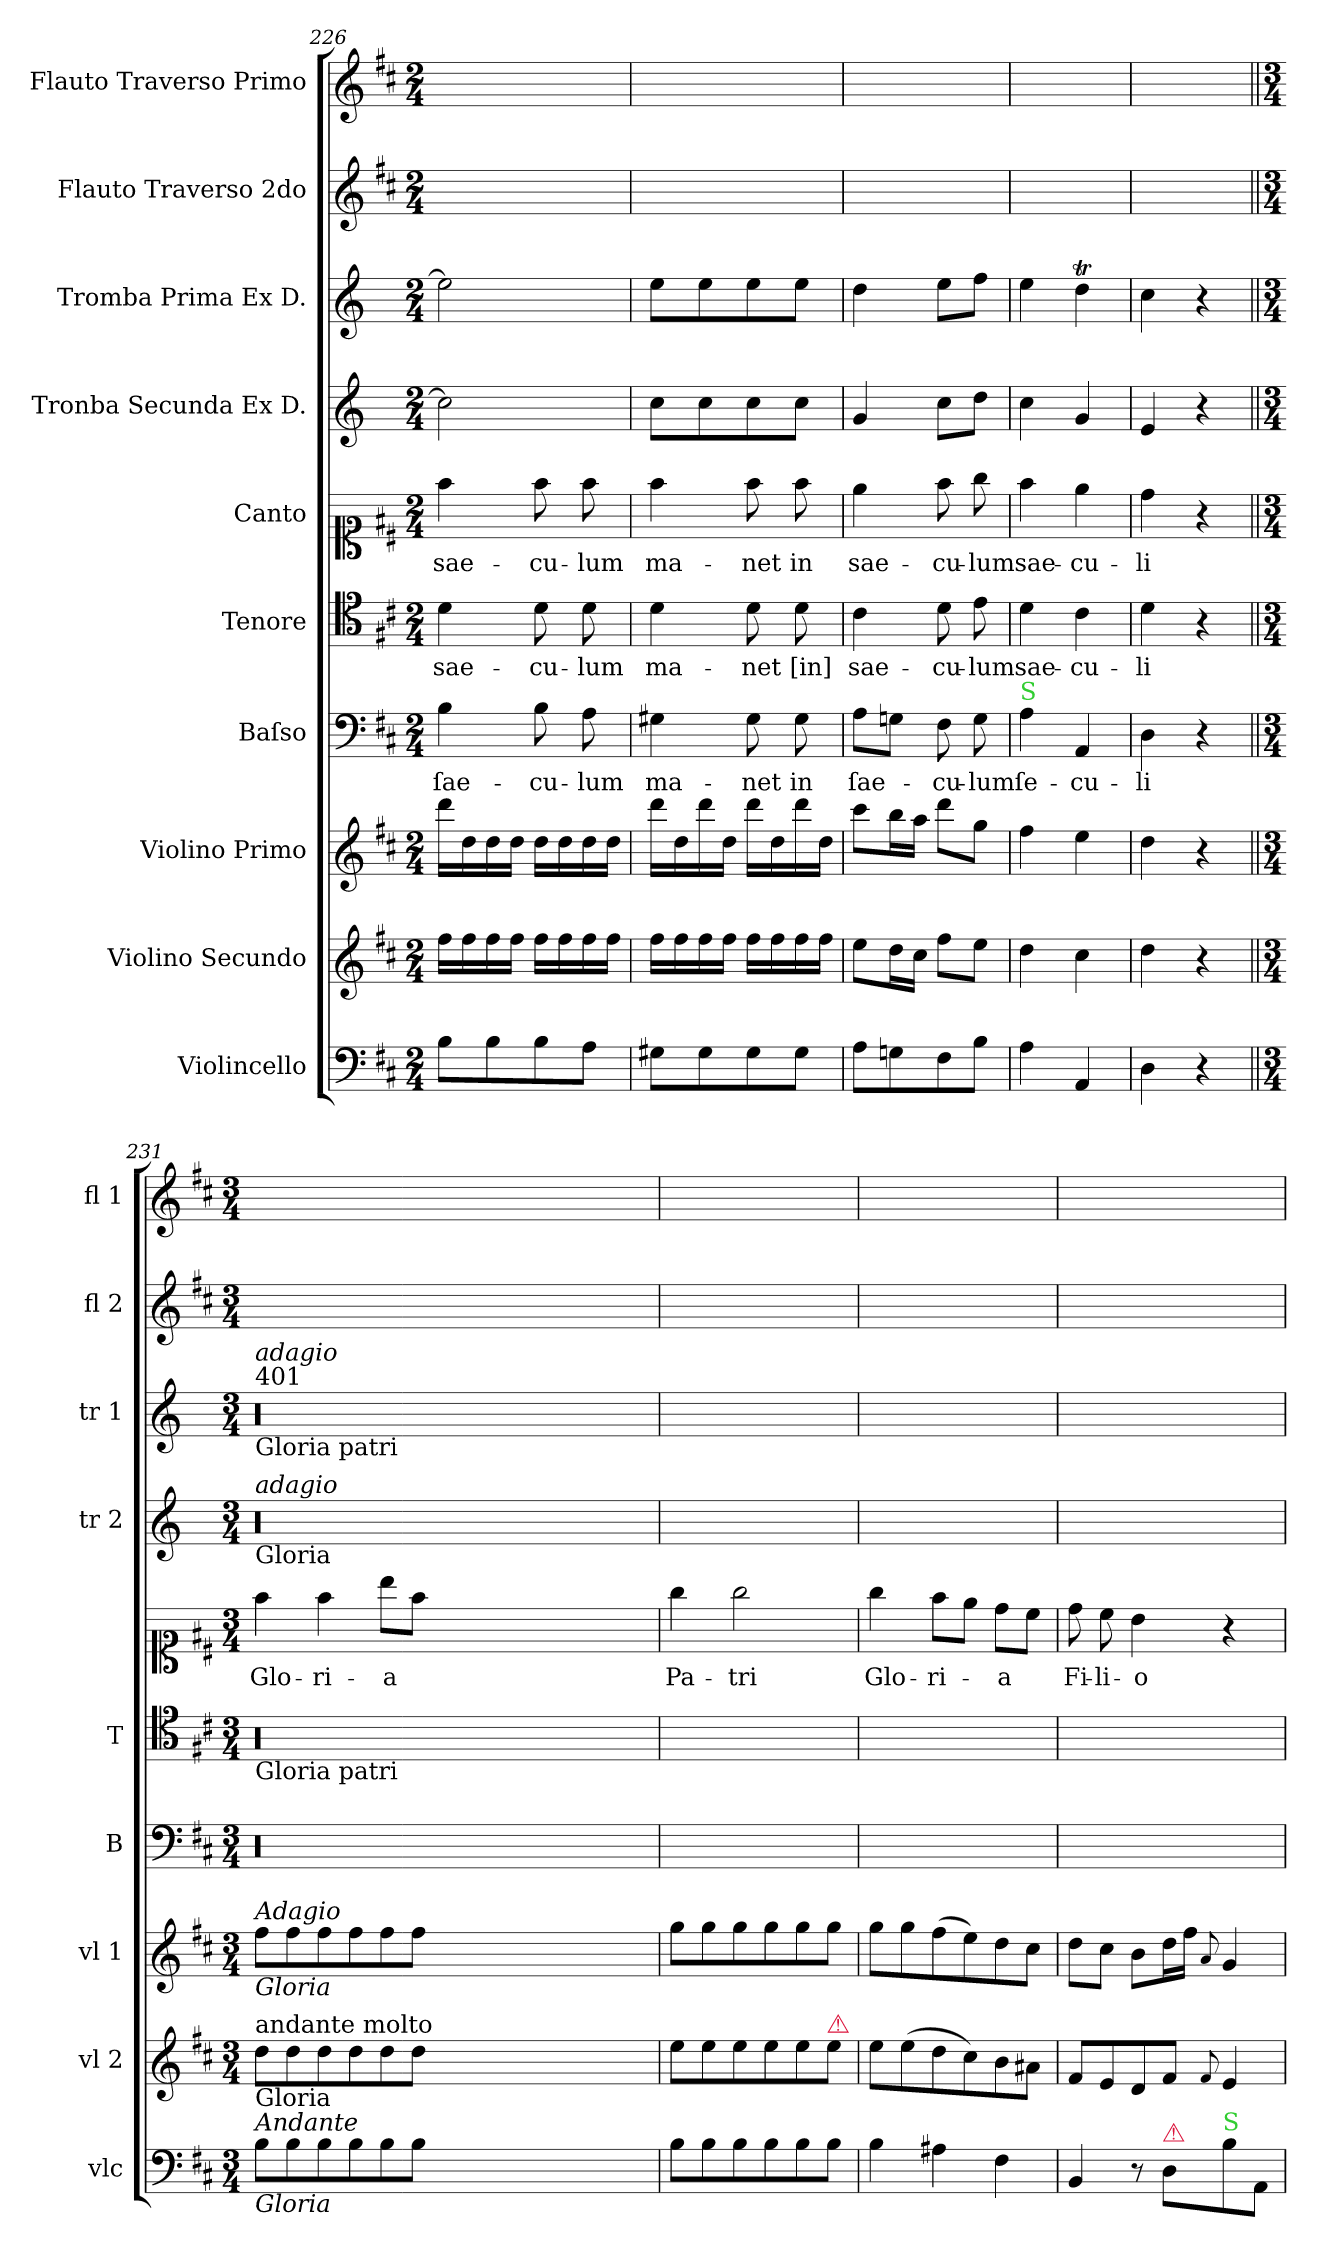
**kern	**kern	**dynam	**kern	**kern	**text	**kern	**text	**kern	**text	**kern	**kern	**kern	**kern
*part10	*part9	*part9	*part8	*part7	*part7	*part6	*part6	*part5	*part5	*part4	*part3	*part2	*part1
*staff10	*staff9	*staff9	*staff8	*staff7	*staff7	*staff6	*staff6	*staff5	*staff5	*staff4	*staff3	*staff2	*staff1
*I"Violincello	*I"Violino Secundo	*	*I"Violino Primo	*I"Baſso	*	*I"Tenore	*	*I"Canto	*	*I"Tronba Secunda Ex D.	*I"Tromba Prima Ex D.	*I"Flauto Traverso 2do	*I"Flauto Traverso Primo
*I'vlc	*I'vl 2	*	*I'vl 1	*I'B	*	*I'T	*	*	*	*I'tr 2	*I'tr 1	*I'fl 2	*I'fl 1
*clefF4	*clefG2	*	*clefG2	*clefF4	*	*clefC4	*	*clefC1	*	*clefG2	*clefG2	*clefG2	*clefG2
*	*	*	*	*	*	*	*	*	*	*ITrd-1c-2	*ITrd-1c-2	*	*
*k[f#c#]	*k[f#c#]	*	*k[f#c#]	*k[f#c#]	*	*k[f#c#]	*	*k[f#c#]	*	*k[f#c#]	*k[f#c#]	*k[f#c#]	*k[f#c#]
*D:	*D:	*	*D:	*D:	*	*D:	*	*D:	*	*	*	*D:	*D:
*M2/4	*M2/4	*	*M2/4	*M2/4	*	*M2/4	*	*M2/4	*	*M2/4	*M2/4	*M2/4	*M2/4
=226	=226	=226	=226	=226	=226	=226	=226	=226	=226	=226	=226	=226	=226
8B\L	16ff#\LL	.	16ddd\LL	4B\	ſae-	4d\	sae-	4ff#\	sae-	2dd\]	2ff#\]	2ryy	2ryy
.	16ff#\	.	16dd\	.	.	.	.	.	.	.	.	.	.
8B\	16ff#\	.	16dd\	.	.	.	.	.	.	.	.	.	.
.	16ff#\JJ	.	16dd\JJ	.	.	.	.	.	.	.	.	.	.
8B\	16ff#\LL	.	16dd\LL	8B\	-cu-	8d\	-cu-	8ff#\	-cu-	.	.	.	.
.	16ff#\	.	16dd\	.	.	.	.	.	.	.	.	.	.
8A\J	16ff#\	.	16dd\	8A\	-lum	8d\	-lum	8ff#\	-lum	.	.	.	.
.	16ff#\JJ	.	16dd\JJ	.	.	.	.	.	.	.	.	.	.
=227	=227	=227	=227	=227	=227	=227	=227	=227	=227	=227	=227	=227	=227
8G#X\L	16ff#\LL	.	16ddd\LL	4G#X\	ma-	4d\	ma-	4ff#\	ma-	8dd\L	8ff#\L	2ryy	2ryy
.	16ff#\	.	16dd\	.	.	.	.	.	.	.	.	.	.
8G#\	16ff#\	.	16ddd\	.	.	.	.	.	.	8dd\	8ff#\	.	.
.	16ff#\JJ	.	16dd\JJ	.	.	.	.	.	.	.	.	.	.
8G#\	16ff#\LL	.	16ddd\LL	8G#\	-net	8d\	-net	8ff#\	-net	8dd\	8ff#\	.	.
.	16ff#\	.	16dd\	.	.	.	.	.	.	.	.	.	.
8G#\J	16ff#\	.	16ddd\	8G#\	in	8d\	[in]	8ff#\	in	8dd\J	8ff#\J	.	.
.	16ff#\JJ	.	16dd\JJ	.	.	.	.	.	.	.	.	.	.
=228	=228	=228	=228	=228	=228	=228	=228	=228	=228	=228	=228	=228	=228
8A\L	8ee\L	.	8ccc#\L	8A\L	ſae-	4c#\	sae-	4ee\	sae-	4a/	4ee\	2ryy	2ryy
8Gn\	16dd\L	.	16bb\L	8Gn\J	.	.	.	.	.	.	.	.	.
.	16cc#\JJ	.	16aa\JJ	.	.	.	.	.	.	.	.	.	.
8F#\	8ff#\L	.	8ddd\L	8F#\	-cu-	8d\	-cu-	8ff#\	-cu-	8dd\L	8ff#\L	.	.
8B\J	8ee\J	.	8gg\J	8G\	-lum	8e\	-lum	8gg\	-lum	8ee\J	8gg\J	.	.
=229	=229	=229	=229	=229	=229	=229	=229	=229	=229	=229	=229	=229	=229
!	!	!	!	!LO:TX:a:color=limegreen:t=S	!	!	!	!	!	!	!	!	!
4A\	4dd\	.	4ff#\	4A\	ſe-	4d\	sae-	4ff#\	sae-	4dd\	4ff#\	2ryy	2ryy
4AA/	4cc#\	.	4ee\	4AA/	-cu-	4c#\	-cu-	4ee\	-cu-	4a/	4eeT\	.	.
=230	=230	=230	=230	=230	=230	=230	=230	=230	=230	=230	=230	=230	=230
4D\	4dd\	.	4dd\	4D\	-li	4d\	-li	4dd\	-li	4f#/	4dd\	2ryy	2ryy
4r	4r	.	4r	4r	.	4r	.	4r	.	4r	4r	.	.
=231||	=231||	=231||	=231||	=231||	=231||	=231||	=231||	=231||	=231||	=231||	=231||	=231||	=231||
*M3/4	*M3/4	*	*M3/4	*M3/4	*	*M3/4	*	*M3/4	*	*M3/4	*M3/4	*M3/4	*M3/4
!	!	!	!	!	!	!	!	!	!	!	!LO:TX:a:t=401	!	!
!	!	!	!	!	!	!	!	!	!	!	!LO:TX:a:i:t=adagio	!	!
!	!	!	!	!	!	!	!	!	!	!	!LO:TX:b:t=Gloria patri	!	!
!	!	!	!	!	!	!	!	!	!	!LO:TX:a:i:t=adagio	!	!	!
!	!	!	!	!	!	!	!	!	!	!LO:TX:b:t=Gloria	!	!	!
!	!	!	!	!	!	!LO:TX:b:t=Gloria patri	!	!	!	!	!	!	!
!	!	!	!LO:TX:a:i:t=Adagio	!	!	!	!	!	!	!	!	!	!
!	!	!	!LO:TX:b:i:t=Gloria	!	!	!	!	!	!	!	!	!	!
!	!LO:TX:a:t=andante molto	!	!	!	!	!	!	!	!	!	!	!	!
!	!LO:TX:b:t=Gloria	!	!	!	!	!	!	!	!	!	!	!	!
!LO:TX:b:i:t=Gloria	!	!	!	!	!	!	!	!	!	!	!	!	!
!LO:TX:a:i:t=Andante	!	!	!	!	!	!	!	!	!	!	!	!	!
!	!	!	!	!LO:N:vis=00	!	!LO:N:vis=00	!	!	!	!LO:N:vis=00	!LO:N:vis=00	!	!
8B\L	8dd\L	.	8ff#\L	0.r	.	0.r	.	4ff#\	Glo-	0.r	0.r	2.ryy	2.ryy
8B\	8dd\	.	8ff#\	.	.	.	.	.	.	.	.	.	.
8B\	8dd\	.	8ff#\	.	.	.	.	4ff#\	-ri-	.	.	.	.
8B\	8dd\	.	8ff#\	.	.	.	.	.	.	.	.	.	.
8B\	8dd\	.	8ff#\	.	.	.	.	8bb\L	-a	.	.	.	.
8B\J	8dd\J	.	8ff#\J	.	.	.	.	8ff#\J	.	.	.	.	.
0ryy	0ryy	.	0ryy	.	.	.	.	0ryy	.	.	.	0ryy	0ryy
4ryy	4ryy	.	4ryy	.	.	.	.	4ryy	.	.	.	4ryy	4ryy
=232	=232	=232	=232	=232	=232	=232	=232	=232	=232	=232	=232	=232	=232
8B\L	8ee\L	.	8gg\L	2.ryy	.	2.ryy	.	4gg\	Pa-	2.ryy	2.ryy	2.ryy	2.ryy
8B\	8ee\	.	8gg\	.	.	.	.	.	.	.	.	.	.
8B\	8ee\	.	8gg\	.	.	.	.	2gg\	-tri	.	.	.	.
8B\	8ee\	.	8gg\	.	.	.	.	.	.	.	.	.	.
8B\	8ee\	.	8gg\	.	.	.	.	.	.	.	.	.	.
!	!LO:TX:a:color=crimson:t=⚠	!	!	!	!	!	!	!	!	!	!	!	!
!	!	!LO:DY:a	!	!	!	!	!	!	!	!	!	!	!
8B\J	8ee\J	p.&colon;	8gg\J	.	.	.	.	.	.	.	.	.	.
=233	=233	=233	=233	=233	=233	=233	=233	=233	=233	=233	=233	=233	=233
4B\	8ee\L	.	8gg\L	2.ryy	.	2.ryy	.	4gg\	Glo-	2.ryy	2.ryy	2.ryy	2.ryy
.	(8ee\	.	8gg\	.	.	.	.	.	.	.	.	.	.
4A#X\	8dd\	.	(8ff#\	.	.	.	.	8ff#\L	-ri-	.	.	.	.
.	8cc#\)	.	8ee\)	.	.	.	.	8ee\J	.	.	.	.	.
4F#\	8b\	.	8dd\	.	.	.	.	8dd\L	-a	.	.	.	.
.	8a#X\J	.	8cc#\J	.	.	.	.	8cc#\J	.	.	.	.	.
=234	=234	=234	=234	=234	=234	=234	=234	=234	=234	=234	=234	=234	=234
4BB/	8f#/L	.	8dd\L	2.ryy	.	2.ryy	.	8dd\	Fi-	2.ryy	2.ryy	2.ryy	2.ryy
.	8e/	.	8cc#\J	.	.	.	.	8cc#\	-li-	.	.	.	.
8r	8d/	.	8b\L	.	.	.	.	4b\	-o	.	.	.	.
!LO:TX:a:color=crimson:t=⚠	!	!	!	!	!	!	!	!	!	!	!	!	!
8D\L	8f#/J	.	16dd\L	.	.	.	.	.	.	.	.	.	.
.	.	.	16ff#\JJ	.	.	.	.	.	.	.	.	.	.
.	8qqf#/	.	8qqa/	.	.	.	.	.	.	.	.	.	.
!LO:TX:a:color=limegreen:t=S	!	!	!	!	!	!	!	!	!	!	!	!	!
8B\	4e/	.	4g/	.	.	.	.	4r	.	.	.	.	.
8AA/J	.	.	.	.	.	.	.	.	.	.	.	.	.
=	=	=	=	=	=	=	=	=	=	=	=	=	=
*-	*-	*-	*-	*-	*-	*-	*-	*-	*-	*-	*-	*-	*-
